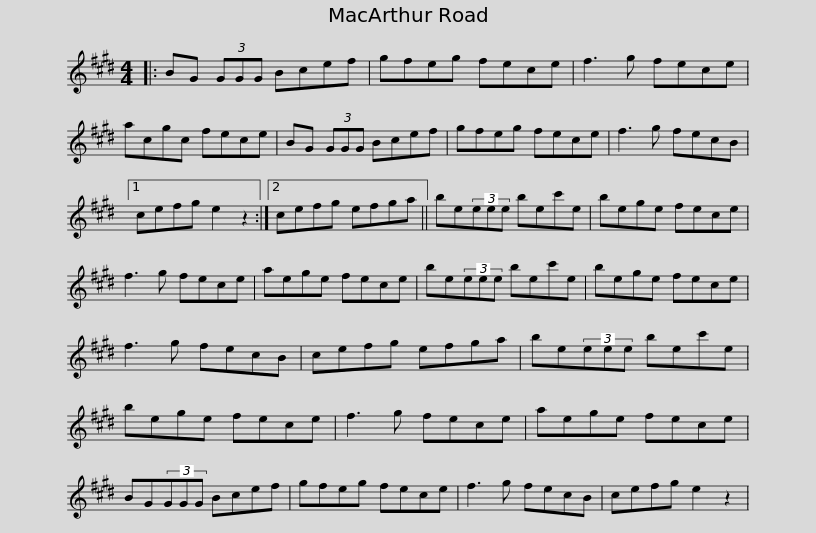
X:1
L:1/8
M:4/4
I:linebreak $
K:E
V:1 treble
V:1
|: BG (3GGG Bcef | gfeg fece | f3 g fece | acgc fece | BG (3GGG Bcef |$ %5
 gfeg fece | f3 g fecB |1 cefg e2 z2 :|2 cefg efga || be(3eee bec'e |$ %10
 bege fece | f3 g fece | aege fece | be(3eee bec'e | bege fece |$ %15
 f3 g fecB | cefg efga | be(3eee bec'e | bege fece | f3 g fece |$ %20
 aege fece | BG(3GGG Bcef | gfeg fece | f3 g fecB | cefg e2 z2 | %25
